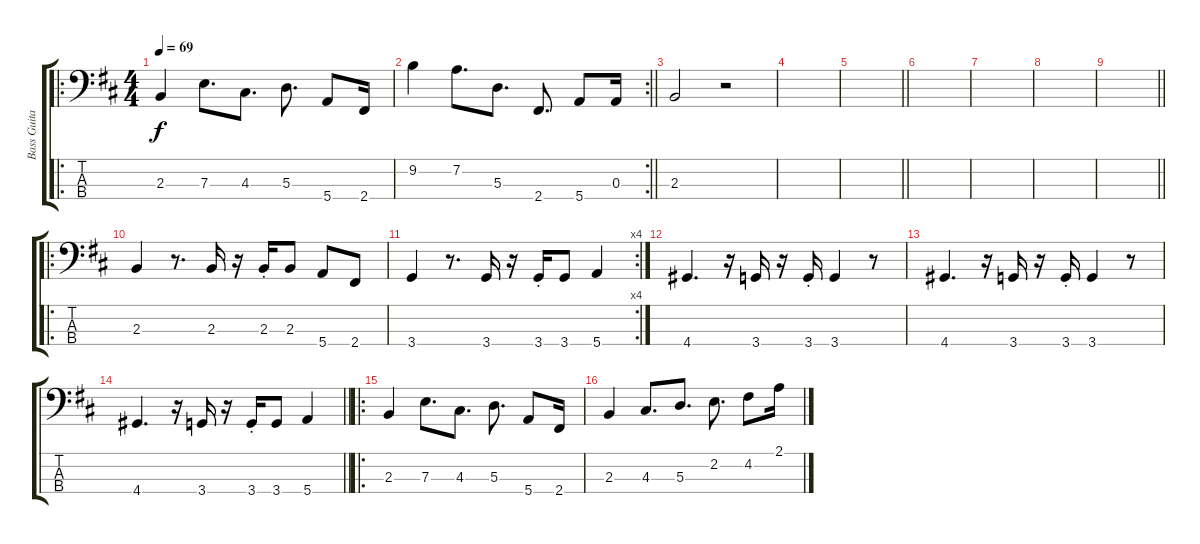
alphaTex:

\track ("Bass Guitar" "Bass Guita") {instrument electricbassfinger}
\staff {score tabs}
\tuning (G2 D2 A1 E1) {hide}
\ro
\ts (4 4)
\tempo 69
\clef f4
\ks bminor
2.3.4{dy f} 7.3.8{d} 4.3.8{d} 5.3.8{d} 5.4.8 2.4.16 |
\rc 2
\barLineRight lightlight
9.2.4 7.2.8{d} 5.3.8{d} 2.4.8{d} 5.4.8 0.3.16 |
2.3.2 r.2 |
|
\barLineRight lightlight
|
|
|
|
\barLineRight lightlight
|
\ro
2.3.4 r.8{d} 2.3.16 r.16 2.3{st}.16 2.3.8 5.4.8 2.4.8 |
\rc 4
3.4.4 r.8{d} 3.4.16 r.16 3.4{st}.16 3.4.8 5.4.4 |
4.4.4{d} r.16 3.4.16 r.16 3.4{st}.16 3.4.4 r.8 |
4.4.4{d} r.16 3.4.16 r.16 3.4{st}.16 3.4.4 r.8 |
\barLineRight lightlight
4.4.4{d} r.16 3.4.16 r.16 3.4{st}.16 3.4.8 5.4.4 |
\ro
2.3.4 7.3.8{d} 4.3.8{d} 5.3.8{d} 5.4.8 2.4.16 |
2.3.4 4.3.8{d} 5.3.8{d} 2.2.8{d} 4.2.8 2.1.16
